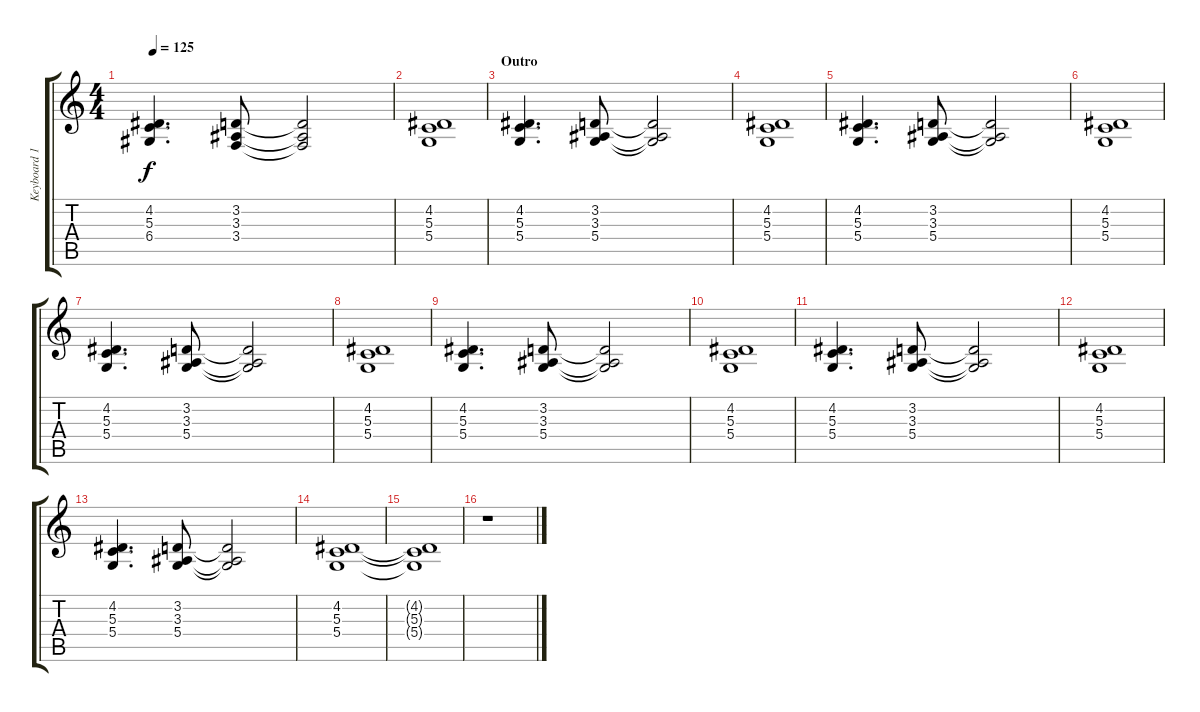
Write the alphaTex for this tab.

\track ("Keyboard 1" "Keyboard 1") {instrument synthstrings1}
\staff {score tabs}
\tuning (E4 B3 G3 D3 A2 E2) {hide}
\ts (4 4)
\tempo 125
\clef g2
\ks c
(4.2 5.3 6.4).4{d dy f} (3.2 3.3 3.4).8 (3.2{t} 3.3{t} 3.4{t}).2 |
(4.2 5.3 5.4).1 |
\section ("" "Outro")
(4.2 5.3 5.4).4{d} (3.2 3.3 5.4).8 (3.2{t} 3.3{t} 5.4{t}).2 |
(4.2 5.3 5.4).1 |
(4.2 5.3 5.4).4{d} (3.2 3.3 5.4).8 (3.2{t} 3.3{t} 5.4{t}).2 |
(4.2 5.3 5.4).1 |
(4.2 5.3 5.4).4{d} (3.2 3.3 5.4).8 (3.2{t} 3.3{t} 5.4{t}).2 |
(4.2 5.3 5.4).1 |
(4.2 5.3 5.4).4{d} (3.2 3.3 5.4).8 (3.2{t} 3.3{t} 5.4{t}).2 |
(4.2 5.3 5.4).1 |
(4.2 5.3 5.4).4{d} (3.2 3.3 5.4).8 (3.2{t} 3.3{t} 5.4{t}).2 |
(4.2 5.3 5.4).1 |
(4.2 5.3 5.4).4{d} (3.2 3.3 5.4).8 (3.2{t} 3.3{t} 5.4{t}).2 |
(4.2 5.3 5.4).1 |
(4.2{t} 5.3{t} 5.4{t}).1 |
r.1
